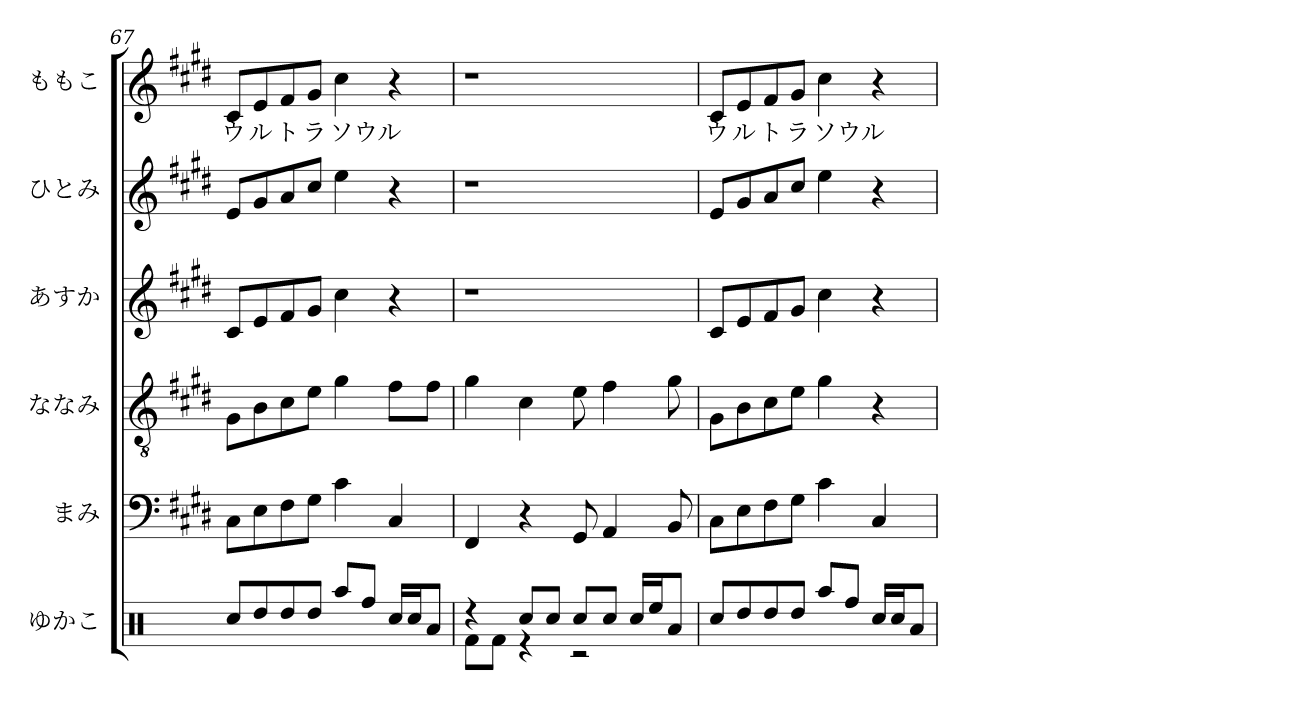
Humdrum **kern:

**kern	**kern	**kern	**kern	**kern	**kern	**text
*part6	*part5	*part4	*part3	*part2	*part1	*part1
*staff6	*staff5	*staff4	*staff3	*staff2	*staff1	*staff1
*I"ゆかこ	*I"まみ	*I"ななみ	*I"あすか	*I"ひとみ	*I"ももこ	*
!!LO:PB:g=z
*clefX	*clefF4	*clefGv2	*clefG2	*clefG2	*clefG2	*
*k[]	*k[f#c#g#d#]	*k[f#c#g#d#]	*k[f#c#g#d#]	*k[f#c#g#d#]	*k[f#c#g#d#]	*
=67	=67	=67	=67	=67	=67	=67
8Rcc/L	8C#\L	8G#\L	8c#/L	8e/L	8c#/L	ウ
8Rdd/	8E\	8B\	8e/	8g#/	8e/	ル
8Rdd/	8F#\	8c#\	8f#/	8a/	8f#/	ト
8Rdd/J	8G#\J	8e\J	8g#/J	8cc#/J	8g#/J	ラ
8Raa/L	4c#\	4g#\	4cc#\	4ee\	4cc#\	ソウル
8Rff/J	.	.	.	.	.	.
16Rcc/LL	4C#/	8f#\L	4r	4r	4r	.
16Rcc/J	.	.	.	.	.	.
8Ra/J	.	8f#\J	.	.	.	.
=68	=68	=68	=68	=68	=68	=68
*^	*	*	*	*	*	*
4r	8Rf\L	4FF#/	4g#\	1r	1r	1r	.
.	8Rf\J	.	.	.	.	.	.
8Rcc/L	4r	4r	4c#\	.	.	.	.
8Rcc/J	.	.	.	.	.	.	.
8Rcc/L	2r	8GG#/	8e\	.	.	.	.
8Rcc/J	.	4AA/	4f#\	.	.	.	.
16Rcc/LL	.	.	.	.	.	.	.
16Ree/J	.	.	.	.	.	.	.
8Ra/J	.	8BB/	8g#\	.	.	.	.
*v	*v	*	*	*	*	*	*
=69	=69	=69	=69	=69	=69	=69
8Rcc/L	8C#\L	8G#\L	8c#/L	8e/L	8c#/L	ウ
8Rdd/	8E\	8B\	8e/	8g#/	8e/	ル
8Rdd/	8F#\	8c#\	8f#/	8a/	8f#/	ト
8Rdd/J	8G#\J	8e\J	8g#/J	8cc#/J	8g#/J	ラ
8Raa/L	4c#\	4g#\	4cc#\	4ee\	4cc#\	ソウル
8Rff/J	.	.	.	.	.	.
16Rcc/LL	4C#/	4r	4r	4r	4r	.
16Rcc/J	.	.	.	.	.	.
8Ra/J	.	.	.	.	.	.
=	=	=	=	=	=	=
*-	*-	*-	*-	*-	*-	*-
